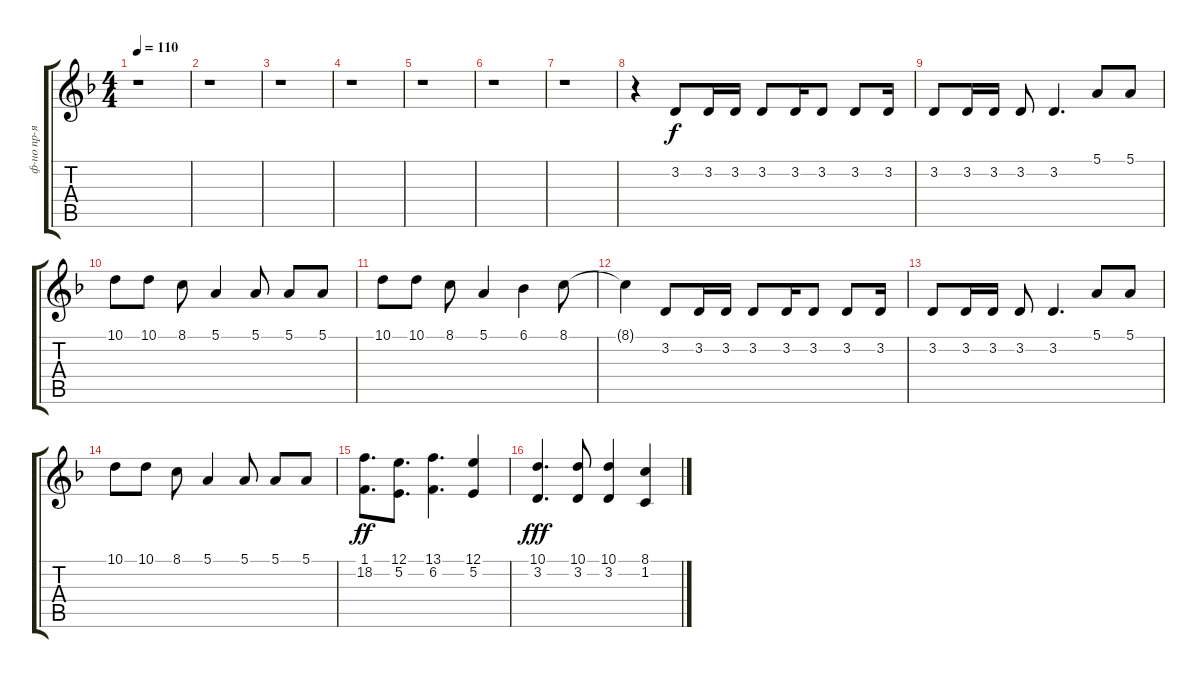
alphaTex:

\track ("ф-но пр-я р" "ф-но пр-я ") {instrument acousticgrandpiano}
\staff {score tabs}
\tuning (E4 B3 G3 D3 A2 E2) {hide}
\ts (4 4)
\tempo 110
\clef g2
\ks f
r.1{dy mf} |
r.1 |
r.1 |
r.1 |
r.1 |
r.1 |
r.1 |
r.4 3.2.8{dy f} 3.2.16 3.2.16 3.2.8 3.2.16 3.2.8 3.2.8 3.2.16 |
3.2.8 3.2.16 3.2.16 3.2.8 3.2.4{d} 5.1.8 5.1.8 |
10.1.8 10.1.8 8.1.8 5.1.4 5.1.8 5.1.8 5.1.8 |
10.1.8 10.1.8 8.1.8 5.1.4 6.1.4 8.1.8 |
8.1{t}.4 3.2.8 3.2.16 3.2.16 3.2.8 3.2.16 3.2.8 3.2.8 3.2.16 |
3.2.8 3.2.16 3.2.16 3.2.8 3.2.4{d} 5.1.8 5.1.8 |
10.1.8 10.1.8 8.1.8 5.1.4 5.1.8 5.1.8 5.1.8 |
(1.1 18.2).8{d dy ff} (12.1 5.2).8{d} (13.1 6.2).4{d} (12.1 5.2).4 |
(10.1 3.2).4{d dy fff} (10.1 3.2).8 (10.1 3.2).4 (8.1 1.2).4
